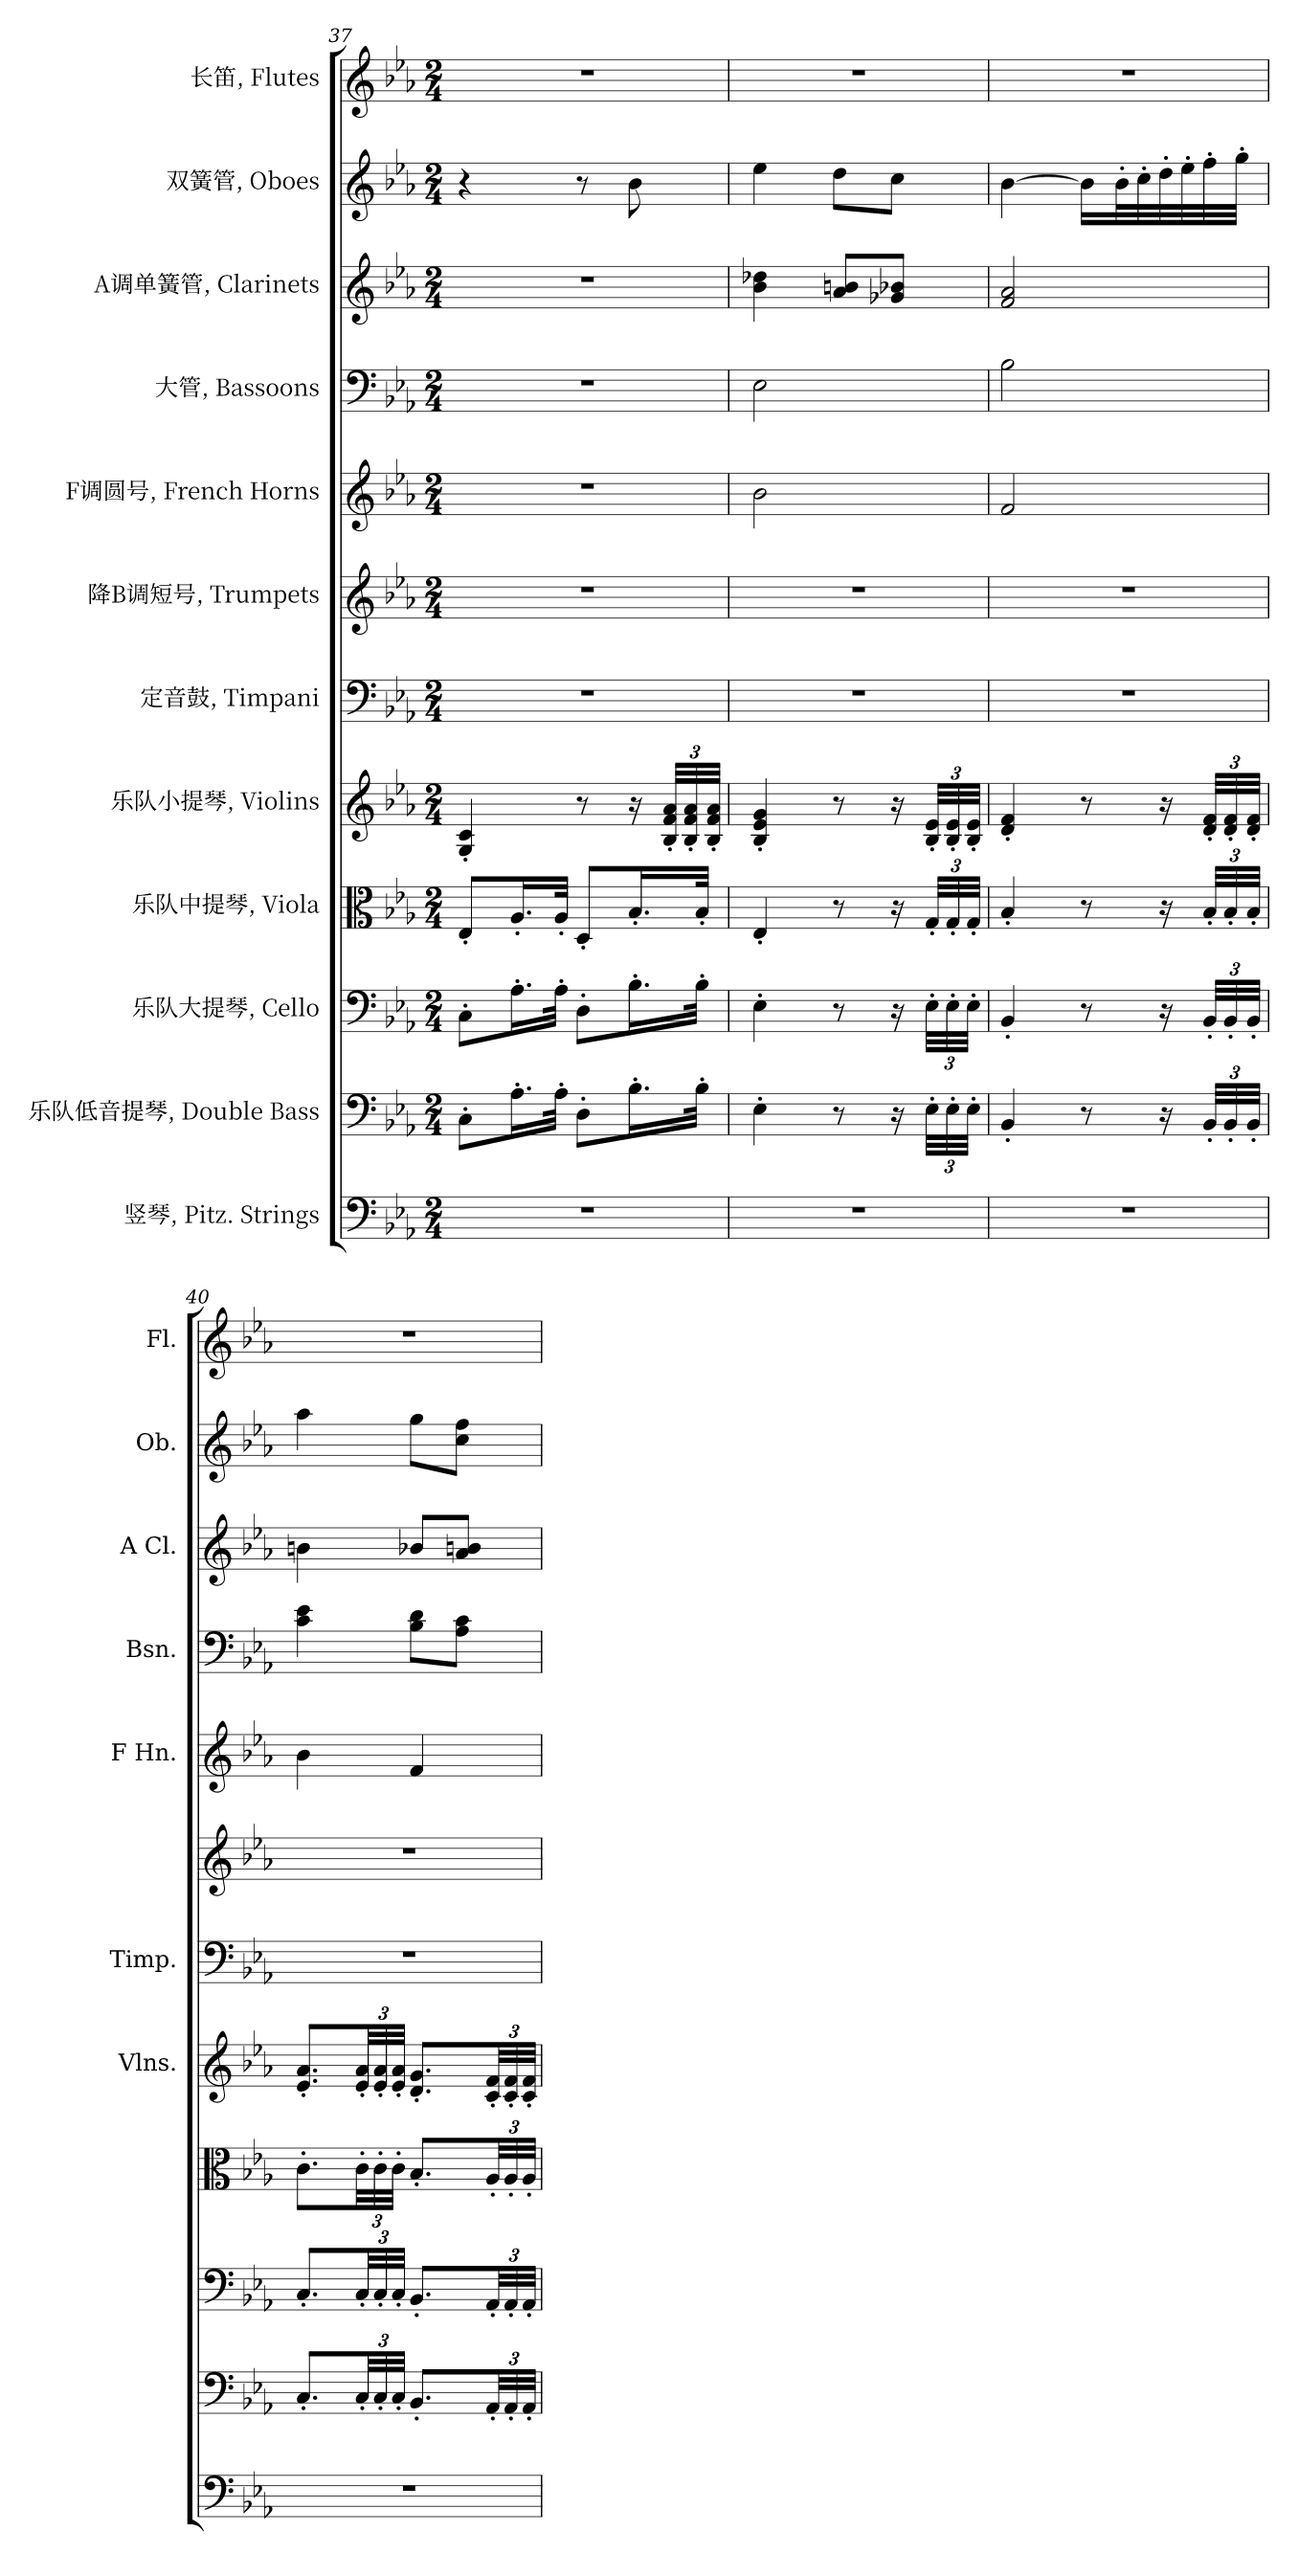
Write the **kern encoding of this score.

**kern	**kern	**kern	**kern	**kern	**kern	**kern	**kern	**kern	**kern	**kern	**kern
*part12	*part11	*part10	*part9	*part8	*part7	*part6	*part5	*part4	*part3	*part2	*part1
*staff12	*staff11	*staff10	*staff9	*staff8	*staff7	*staff6	*staff5	*staff4	*staff3	*staff2	*staff1
*I"竖琴, Pitz. Strings	*I"乐队低音提琴, Double Bass	*I"乐队大提琴, Cello	*I"乐队中提琴, Viola	*I"乐队小提琴, Violins	*I"定音鼓, Timpani	*I"降B调短号, Trumpets	*I"F调圆号, French Horns	*I"大管, Bassoons	*I"A调单簧管, Clarinets	*I"双簧管, Oboes	*I"长笛, Flutes
*	*	*	*	*I'Vlns.	*I'Timp.	*	*I'F Hn.	*I'Bsn.	*I'A Cl.	*I'Ob.	*I'Fl.
*clefF4	*clefF4	*clefF4	*clefC3	*clefG2	*clefF4	*clefG2	*clefG2	*clefF4	*clefG2	*clefG2	*clefG2
*	*ITrd7c12	*	*	*	*	*ITrd1c2	*ITrd4c7	*	*ITrd2c3	*	*
*k[b-e-a-]	*k[b-e-a-]	*k[b-e-a-]	*k[b-e-a-]	*k[b-e-a-]	*k[b-e-a-]	*k[b-e-a-d-g-]	*k[b-e-a-d-]	*k[b-e-a-]	*k[]	*k[b-e-a-]	*k[b-e-a-]
*M2/4	*M2/4	*M2/4	*M2/4	*M2/4	*M2/4	*M2/4	*M2/4	*M2/4	*M2/4	*M2/4	*M2/4
=37	=37	=37	=37	=37	=37	=37	=37	=37	=37	=37	=37
2r	8CC'\L	8C'\L	8E-'/L	4G/' 4c/'	2r	2r	2r	2r	2r	4r	2r
.	16.AA-'\L	16.A-'\L	16.A-'/L	.	.	.	.	.	.	.	.
.	32AA-'\JJk	32A-'\JJk	32A-'/JJk	.	.	.	.	.	.	.	.
.	8DD'\L	8D'\L	8D'/L	8r	.	.	.	.	.	8r	.
.	16.BB-'\L	16.B-'\L	16.B-'/L	16r	.	.	.	.	.	8b-\	.
*	*	*	*	*Xbrackettup	*	*	*	*	*	*	*
.	.	.	.	48B-/' 48f/' 48a-/'LLL	.	.	.	.	.	.	.
.	.	.	.	48B-/' 48f/' 48a-/'	.	.	.	.	.	.	.
.	32BB-'\JJk	32B-'\JJk	32B-'/JJk	.	.	.	.	.	.	.	.
.	.	.	.	48B-/' 48f/' 48a-/'JJJ	.	.	.	.	.	.	.
=38	=38	=38	=38	=38	=38	=38	=38	=38	=38	=38	=38
2r	4EE-'\	4E-'\	4E-'/	4B-/' 4e-/' 4g/'	2r	2r	2e-\	2E-\	4g\ 4b-X\	4ee-\	2r
.	8r	8r	8r	8r	.	.	.	.	8f/ 8g#X/L	8dd\L	.
.	16r	16r	16r	16r	.	.	.	.	8e-X/ 8gn/J	8cc\J	.
*	*Xbrackettup	*Xbrackettup	*Xbrackettup	*	*	*	*	*	*	*	*
.	48EE-'\LLL	48E-'\LLL	48G'/LLL	48B-/' 48e-/'LLL	.	.	.	.	.	.	.
.	48EE-'\	48E-'\	48G'/	48B-/' 48e-/'	.	.	.	.	.	.	.
.	48EE-'\JJJ	48E-'\JJJ	48G'/JJJ	48B-/' 48e-/'JJJ	.	.	.	.	.	.	.
=39	=39	=39	=39	=39	=39	=39	=39	=39	=39	=39	=39
2r	4BBB-'/	4BB-'/	4B-'/	4d/' 4f/'	2r	2r	2B-/	2B-\	2d/ 2f/	[4b-\	2r
.	8r	8r	8r	8r	.	.	.	.	.	16b-\LL]	.
.	.	.	.	.	.	.	.	.	.	32b-'\L	.
.	.	.	.	.	.	.	.	.	.	32cc'\	.
.	16r	16r	16r	16r	.	.	.	.	.	32dd'\	.
.	.	.	.	.	.	.	.	.	.	32ee-'\	.
.	48BBB-'/LLL	48BB-'/LLL	48B-'/LLL	48d/' 48f/'LLL	.	.	.	.	.	32ff'\	.
.	48BBB-'/	48BB-'/	48B-'/	48d/' 48f/'	.	.	.	.	.	.	.
.	.	.	.	.	.	.	.	.	.	32gg'\JJJ	.
.	48BBB-'/JJJ	48BB-'/JJJ	48B-'/JJJ	48d/' 48f/'JJJ	.	.	.	.	.	.	.
!!LO:PB:g=z
=40	=40	=40	=40	=40	=40	=40	=40	=40	=40	=40	=40
2r	8.CC'/L	8.C'/L	8.c'\L	8.e-/' 8.a-/'L	2r	2r	4e-\	4c\ 4e-\	4g#X\	4aa-\	2r
.	48CC'/LL	48C'/LL	48c'\LL	48e-/' 48a-/'LL	.	.	.	.	.	.	.
.	48CC'/	48C'/	48c'\	48e-/' 48a-/'	.	.	.	.	.	.	.
.	48CC'/JJJ	48C'/JJJ	48c'\JJJ	48e-/' 48a-/'JJJ	.	.	.	.	.	.	.
.	8.BBB-'/L	8.BB-'/L	8.B-'/L	8.d/' 8.g/'L	.	.	4B-/	8B-\ 8d\L	8gn/L	8gg\L	.
.	.	.	.	.	.	.	.	8A-\ 8c\J	8f/ 8g#X/J	8cc\ 8ff\J	.
.	48AAA-'/LL	48AA-'/LL	48A-'/LL	48c/' 48f/'LL	.	.	.	.	.	.	.
.	48AAA-'/	48AA-'/	48A-'/	48c/' 48f/'	.	.	.	.	.	.	.
.	48AAA-'/JJJ	48AA-'/JJJ	48A-'/JJJ	48c/' 48f/'JJJ	.	.	.	.	.	.	.
=	=	=	=	=	=	=	=	=	=	=	=
*-	*-	*-	*-	*-	*-	*-	*-	*-	*-	*-	*-
